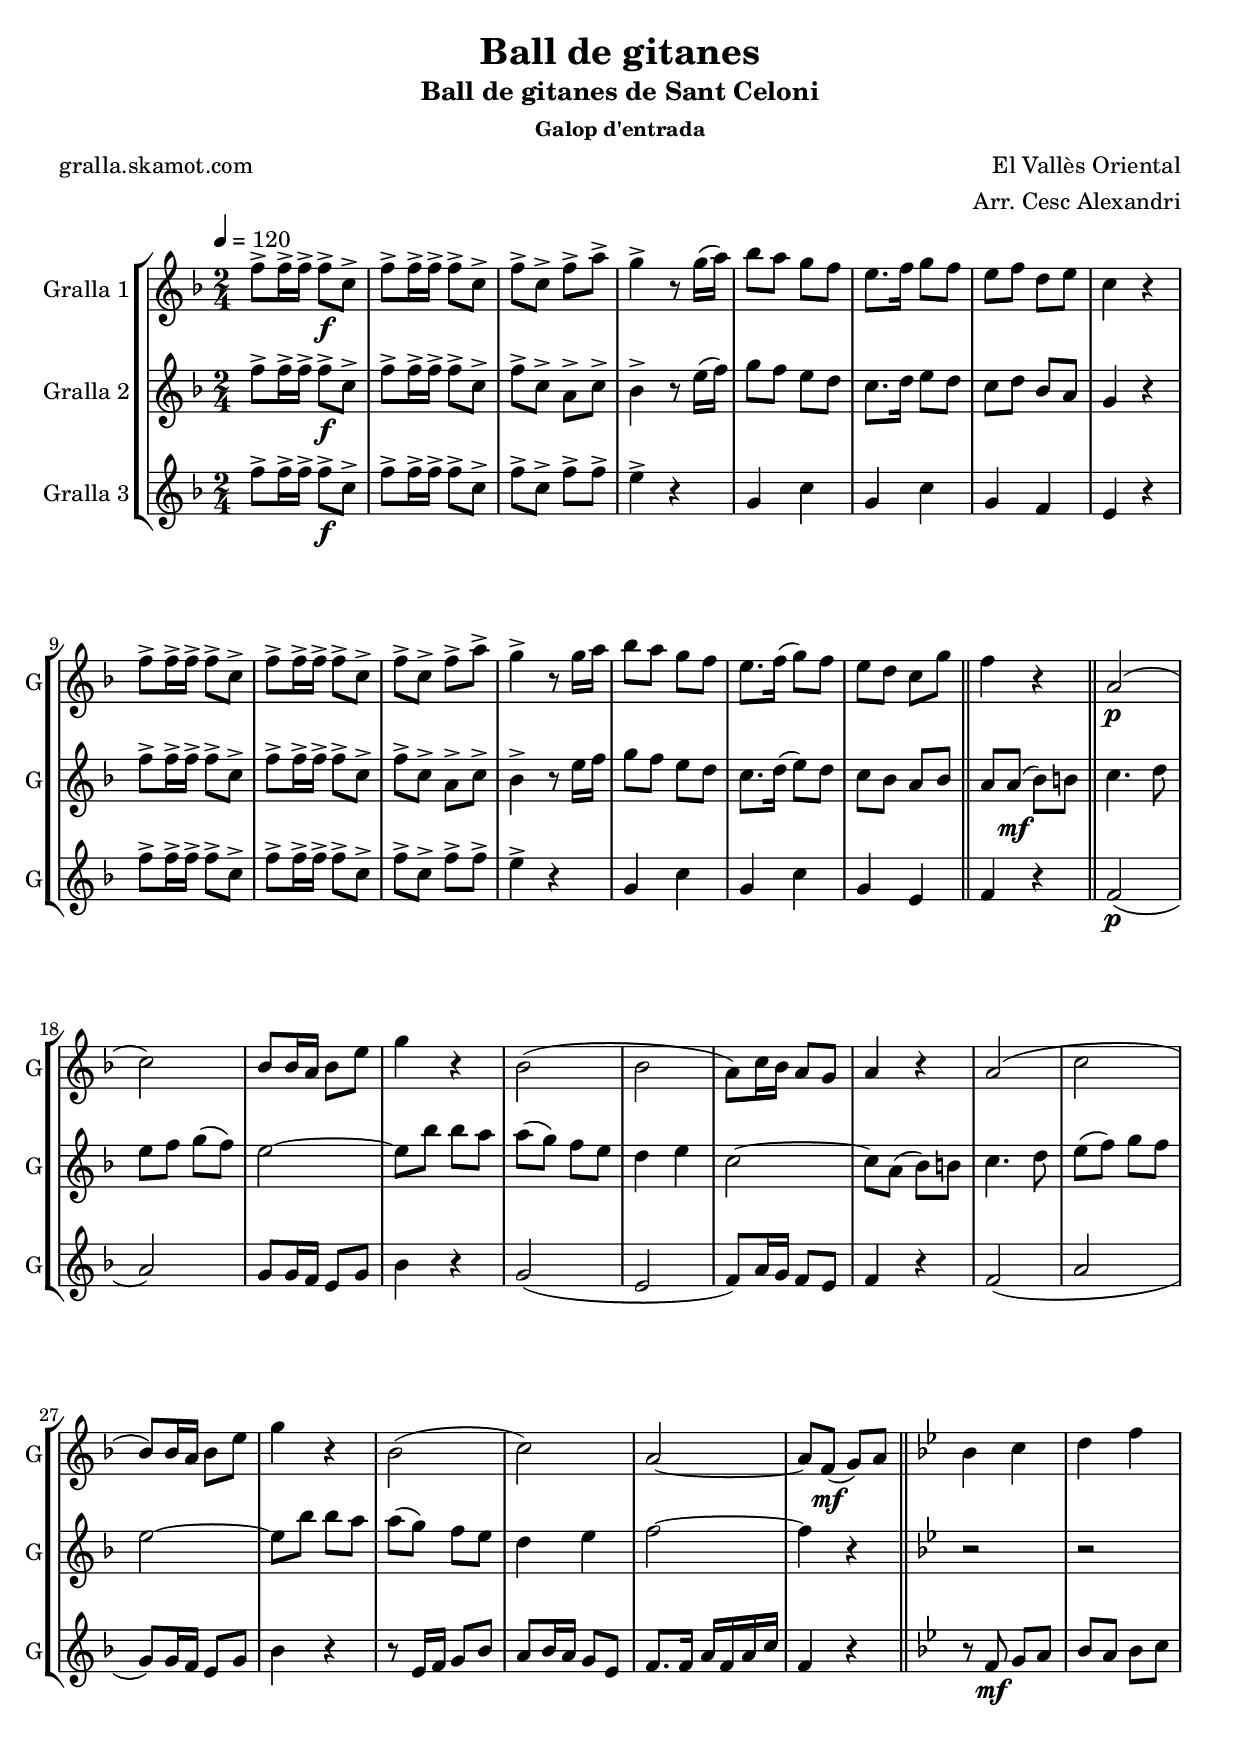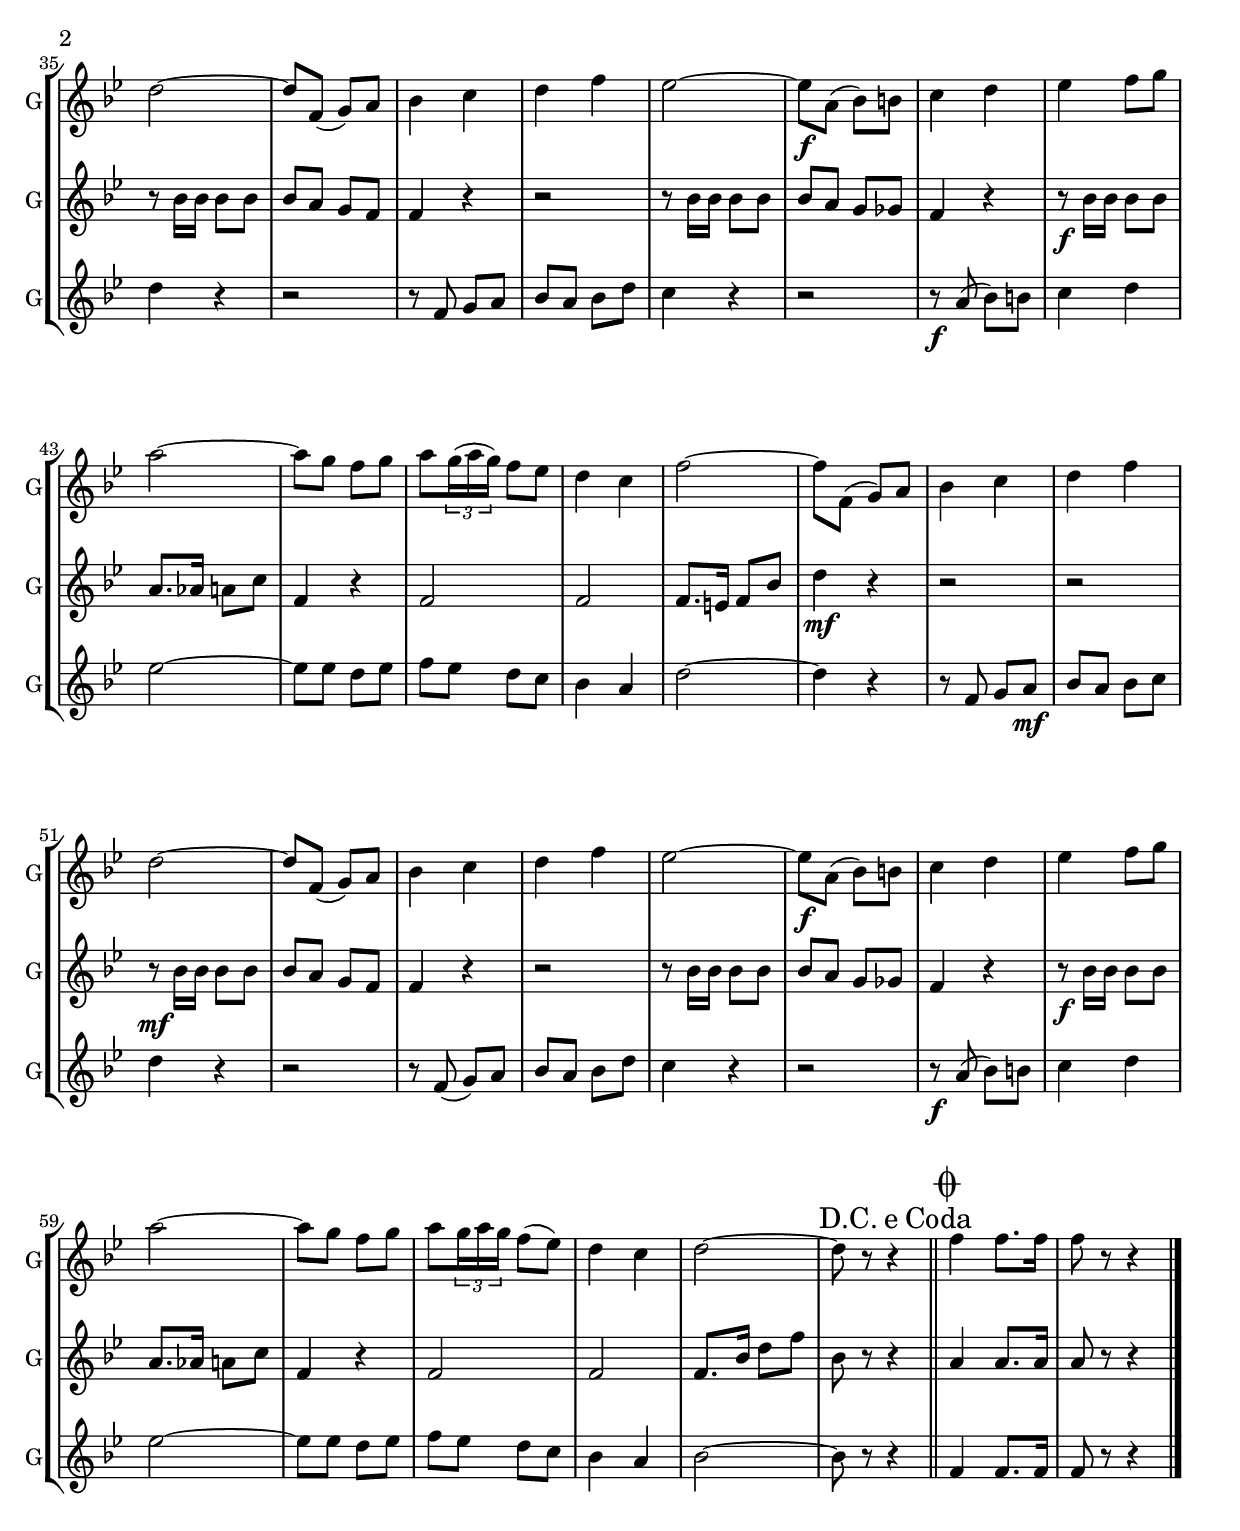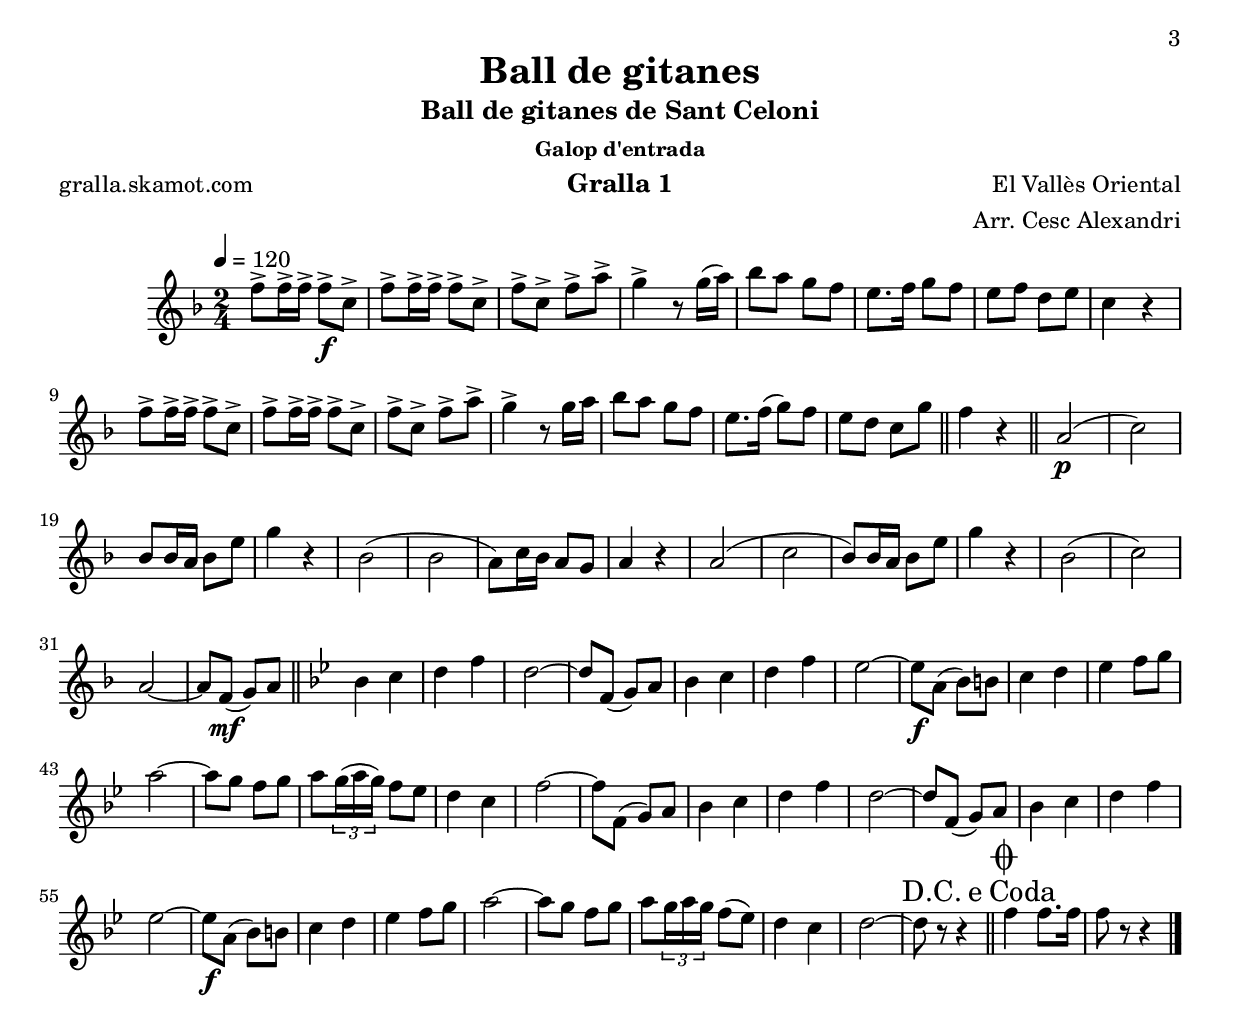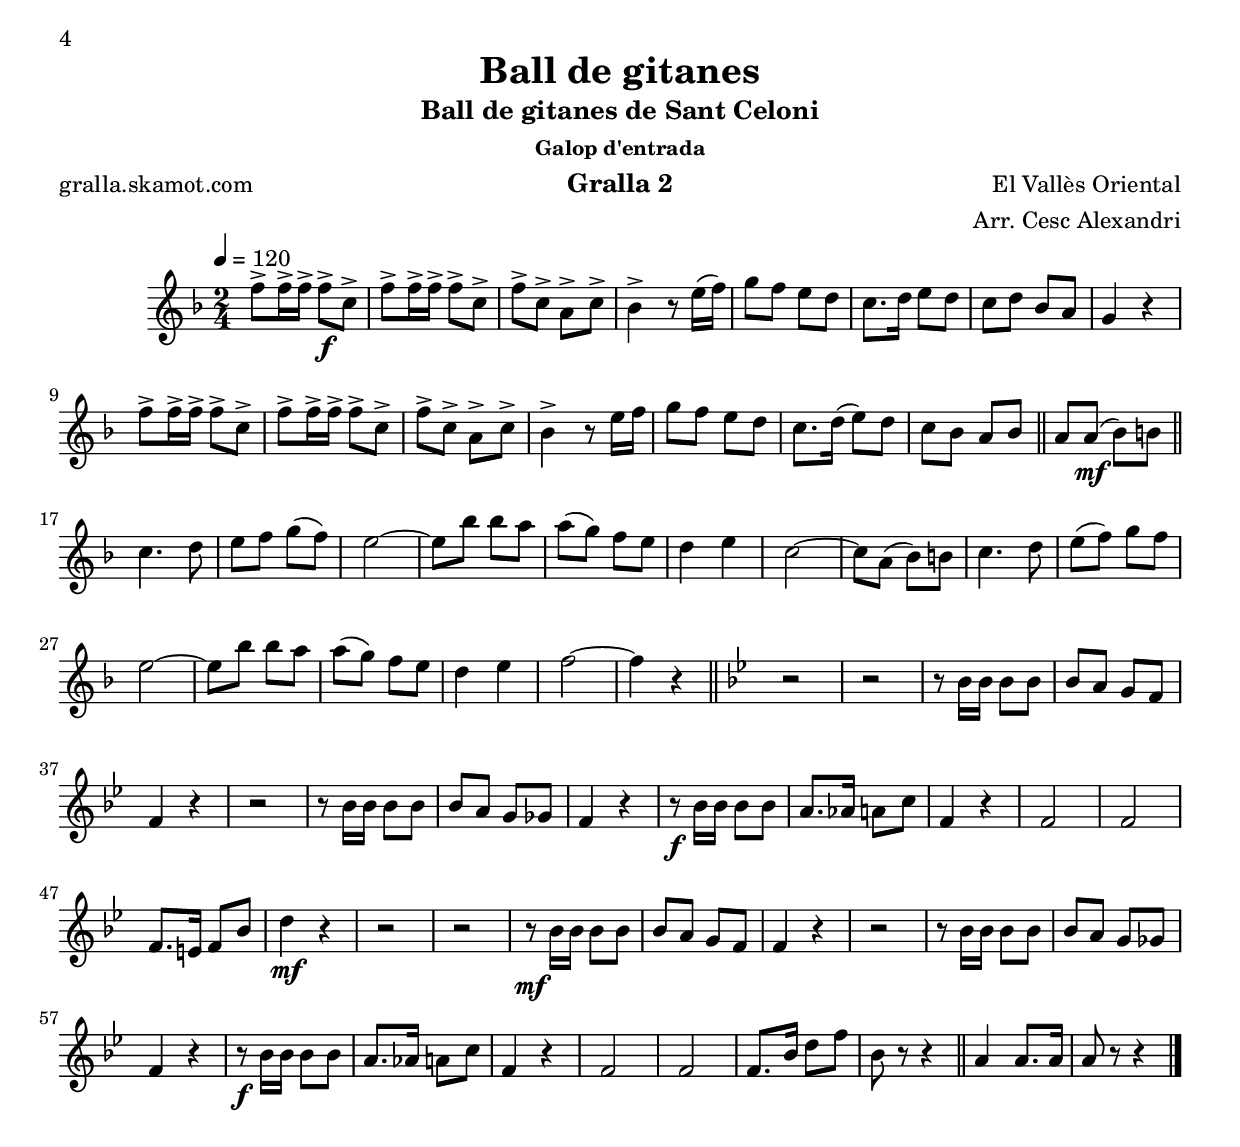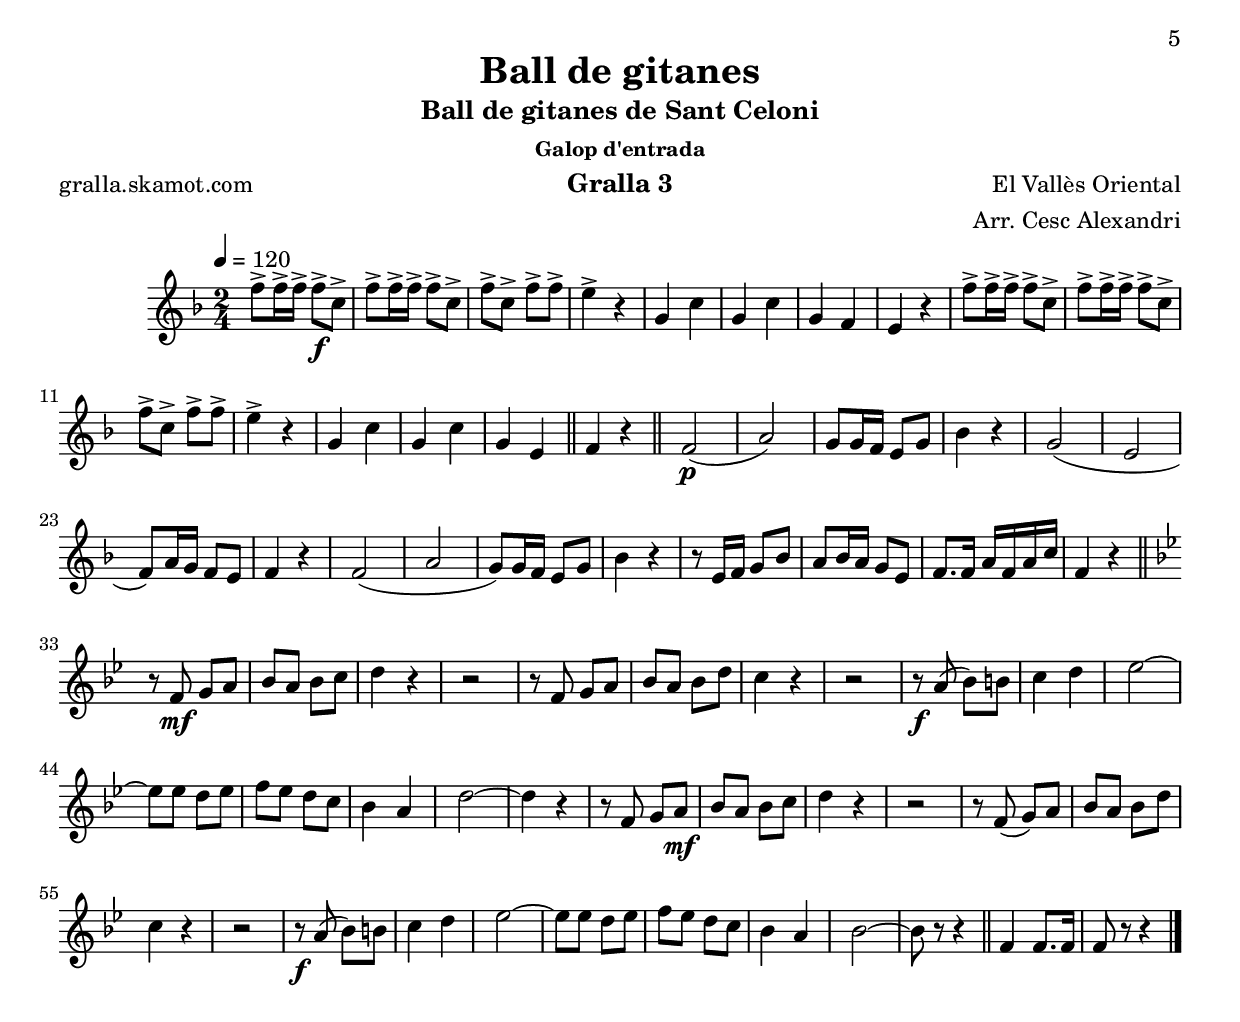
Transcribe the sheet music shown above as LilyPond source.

\version "2.16.2"

\header {
  dedication=""
  title="Ball de gitanes"
  subtitle="Ball de gitanes de Sant Celoni"
  subsubtitle="Galop d'entrada"
  poet="gralla.skamot.com"
  meter=""
  piece=""
  composer="El Vallès Oriental"
  arranger="Arr. Cesc Alexandri"
  opus=""
  instrument=""
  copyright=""
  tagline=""
}

liniaroAa =
\relative f''
{
  \tempo 4=120
  \clef treble
  \key f \major
  \time 2/4
  f8-> f16-> f-> f8-> \f c->  |
  f8-> f16-> f-> f8-> c->  |
  f8-> c-> f-> a->  |
  g4-> r8 g16 ( a )  |
  %05
  bes8 a g f  |
  e8. f16 g8 f   |
  e8 f d e  |
  c4 r  |
  f8-> f16-> f-> f8-> c->  |
  %10
  f8-> f16-> f-> f8-> c->  |
  f8-> c-> f-> a->  |
  g4-> r8 g16 a   |
  bes8 a g f  |
  e8. f16 ( g8 ) f  |
  %15
   e8 d c g'  \bar "||"
  f4 r  \bar "||"
  a,2 \p (  |
  c2 )  |
  bes8 bes16 a bes8 e  |
  %20
  g4 r  |
  bes,2 (  |
  bes2  |
  a8 ) c16 bes a8 g  |
  a4 r  |
  %25
  a2 (  |
  c2  |
  bes8 ) bes16 a bes8 e  |
  g4 r  |
  bes,2 (  |
  %30
  c2 )  |
  a2 ~  |
  a8 f \mf ( g ) a  \bar "||"
  \key bes \major   bes4 c  |
  d4 f  |
  %35
  d2 ~  |
  d8 f, ( g ) a  |
  bes4 c  |
  d4 f  |
  ees2 ~  |
  %40
  ees8 \f a, ( bes ) b  |
  c4 d  |
  ees4 f8 g  |
  a2 ~  |
  a8 g f g  |
  %45
  a8 \times 2/3 { g16 ( a g ) } f8 ees  |
  d4 c  |
  f2 ~  |
  f8 f, ( g ) a  |
  bes4 c  |
  %50
  d4 f  |
  d2 ~  |
  d8 f, ( g ) a  |
  bes4 c  |
  d4 f  |
  %55
  ees2 ~  |
  ees8 \f a, ( bes ) b  |
  c4 d  |
  ees4 f8 g  |
  a2 ~  |
  %60
  a8 g f g  |
  a8 \times 2/3 { g16 a g } f8 ( ees )  |
  d4 c  |
  d2 ~  |
  \mark \markup {D.C. e Coda} d8 r r4  \bar "||"
  %65
  \mark \markup {\musicglyph #"scripts.coda"} f4 f8. f16  |
  f8 r r4  \bar "|."
}

liniaroAb =
\relative f''
{
  \tempo 4=120
  \clef treble
  \key f \major
  \time 2/4
  f8-> f16-> f-> f8-> \f c->  |
  f8-> f16-> f-> f8-> c->  |
  f8-> c-> a-> c->  |
  bes4-> r8 e16 ( f )  |
  %05
  g8 f e d  |
  c8. d16 e8 d   |
  c8 d bes a  |
  g4 r  |
  f'8-> f16-> f-> f8-> c->  |
  %10
  f8-> f16-> f-> f8-> c->  |
  f8-> c-> a-> c->  |
  bes4-> r8 e16 f   |
  g8 f e d  |
  c8. d16 ( e8 ) d  |
  %15
  c8 bes a bes  \bar "||"
  a8 a \mf ( bes ) b  \bar "||"
  c4. d8  |
  e8 f g ( f )  |
  e2 ~  |
  %20
  e8 bes' bes a  |
  a8 ( g ) f e  |
  d4 e  |
  c2 ~  |
  c8 a ( bes ) b  |
  %25
  c4. d8  |
  e8 ( f ) g f  |
  e2 ~  |
  e8 bes' bes a  |
  a8 ( g ) f e  |
  %30
  d4 e  |
  f2 ~  |
  f4 r  \bar "||"
  \key bes \major   r2  |
  r2  |
  %35
  r8 bes,16 bes bes8 bes  |
  bes8 a g f  |
  f4 r  |
  r2  |
  r8 bes16 bes bes8 bes  |
  %40
  bes8 a g ges  |
  f4 r  |
  r8 \f bes16 bes bes8 bes  |
  a8. aes16 a8 c  |
  f,4 r  |
  %45
  f2  |
  f2  |
  f8. e16 f8 bes  |
  d4 \mf r  |
  r2  |
  %50
  r2  |
  r8 \mf bes16 bes bes8 bes  |
  bes8 a g f  |
  f4 r  |
  r2  |
  %55
  r8 bes16 bes bes8 bes  |
  bes8 a g ges  |
  f4 r  |
  r8 \f bes16 bes bes8 bes  |
  a8. aes16 a8 c  |
  %60
  f,4 r  |
  f2  |
  f2  |
  f8. bes16 d8 f  |
  bes,8 r r4  \bar "||"
  %65
  a4 a8. a16  |
  a8 r r4  \bar "|."
}

liniaroAc =
\relative f''
{
  \tempo 4=120
  \clef treble
  \key f \major
  \time 2/4
  f8-> f16-> f-> f8-> \f c->  |
  f8-> f16-> f-> f8-> c->  |
  f8-> c-> f-> f->  |
  e4-> r  |
  %05
  g,4 c  |
  g4 c  |
  g4 f  |
  e4 r  |
  f'8-> f16-> f-> f8-> c->  |
  %10
  f8-> f16-> f-> f8-> c->  |
  f8-> c-> f-> f->  |
  e4-> r  |
  g,4 c  |
  g4 c  |
  %15
  g4 e  \bar "||"
  f4 r  \bar "||"
  f2 \p (  |
  a2 )  |
  g8 g16 f e8 g  |
  %20
  bes4 r  |
  g2 (  |
  e2  |
  f8 ) a16 g f8 e  |
  f4 r  |
  %25
  f2 (  |
  a2  |
  g8 ) g16 f e8 g  |
  bes4 r  |
  r8 e,16 f g8 bes  |
  %30
  a8 bes16 a g8 e  |
  f8. f16 a f a c  |
  f,4 r  \bar "||"
  \key bes \major   r8 f \mf g a   |
  bes8 a bes c  |
  %35
  d4 r  |
  r2  |
  r8 f, g a   |
  bes8 a bes d  |
  c4 r  |
  %40
  r2  |
  r8 \f a ( bes ) b  |
  c4 d  |
  ees2 ~  |
  ees8 ees d ees  |
  %45
  f8 ees d c  |
  bes4 a  |
  d2 ~  |
  d4 r  |
  r8 f, g a \mf   |
  %50
  bes8 a bes c  |
  d4 r  |
  r2  |
  r8 f, ( g ) a  |
  bes8 a bes d  |
  %55
  c4 r  |
  r2  |
  r8 \f a ( bes ) b  |
  c4 d  |
  ees2 ~  |
  %60
  ees8 ees d ees  |
  f8 ees d c  |
  bes4 a  |
  bes2 ~  |
  bes8 r r4  \bar "||"
  %65
  f4 f8. f16  |
  f8 r r4  \bar "|."
}

\bookpart {
  \score {
    \new StaffGroup {
      \override Score.RehearsalMark.self-alignment-X = #LEFT
      <<
        \new Staff \with {instrumentName = #"Gralla 1" shortInstrumentName = #"G"} \liniaroAa
        \new Staff \with {instrumentName = #"Gralla 2" shortInstrumentName = #"G"} \liniaroAb
        \new Staff \with {instrumentName = #"Gralla 3" shortInstrumentName = #"G"} \liniaroAc
      >>
    }
    \layout {}
  }
  \score { \unfoldRepeats
    \new StaffGroup {
      \override Score.RehearsalMark.self-alignment-X = #LEFT
      <<
        \new Staff \with {instrumentName = #"Gralla 1" shortInstrumentName = #"G"} \liniaroAa
        \new Staff \with {instrumentName = #"Gralla 2" shortInstrumentName = #"G"} \liniaroAb
        \new Staff \with {instrumentName = #"Gralla 3" shortInstrumentName = #"G"} \liniaroAc
      >>
    }
    \midi {
      \set Staff.midiInstrument = "oboe"
      \set DrumStaff.midiInstrument = "drums"
    }
  }
}

\bookpart {
  \header {instrument="Gralla 1"}
  \score {
    \new StaffGroup {
      \override Score.RehearsalMark.self-alignment-X = #LEFT
      <<
        \new Staff \liniaroAa
      >>
    }
    \layout {}
  }
  \score { \unfoldRepeats
    \new StaffGroup {
      \override Score.RehearsalMark.self-alignment-X = #LEFT
      <<
        \new Staff \liniaroAa
      >>
    }
    \midi {
      \set Staff.midiInstrument = "oboe"
      \set DrumStaff.midiInstrument = "drums"
    }
  }
}

\bookpart {
  \header {instrument="Gralla 2"}
  \score {
    \new StaffGroup {
      \override Score.RehearsalMark.self-alignment-X = #LEFT
      <<
        \new Staff \liniaroAb
      >>
    }
    \layout {}
  }
  \score { \unfoldRepeats
    \new StaffGroup {
      \override Score.RehearsalMark.self-alignment-X = #LEFT
      <<
        \new Staff \liniaroAb
      >>
    }
    \midi {
      \set Staff.midiInstrument = "oboe"
      \set DrumStaff.midiInstrument = "drums"
    }
  }
}

\bookpart {
  \header {instrument="Gralla 3"}
  \score {
    \new StaffGroup {
      \override Score.RehearsalMark.self-alignment-X = #LEFT
      <<
        \new Staff \liniaroAc
      >>
    }
    \layout {}
  }
  \score { \unfoldRepeats
    \new StaffGroup {
      \override Score.RehearsalMark.self-alignment-X = #LEFT
      <<
        \new Staff \liniaroAc
      >>
    }
    \midi {
      \set Staff.midiInstrument = "oboe"
      \set DrumStaff.midiInstrument = "drums"
    }
  }
}

